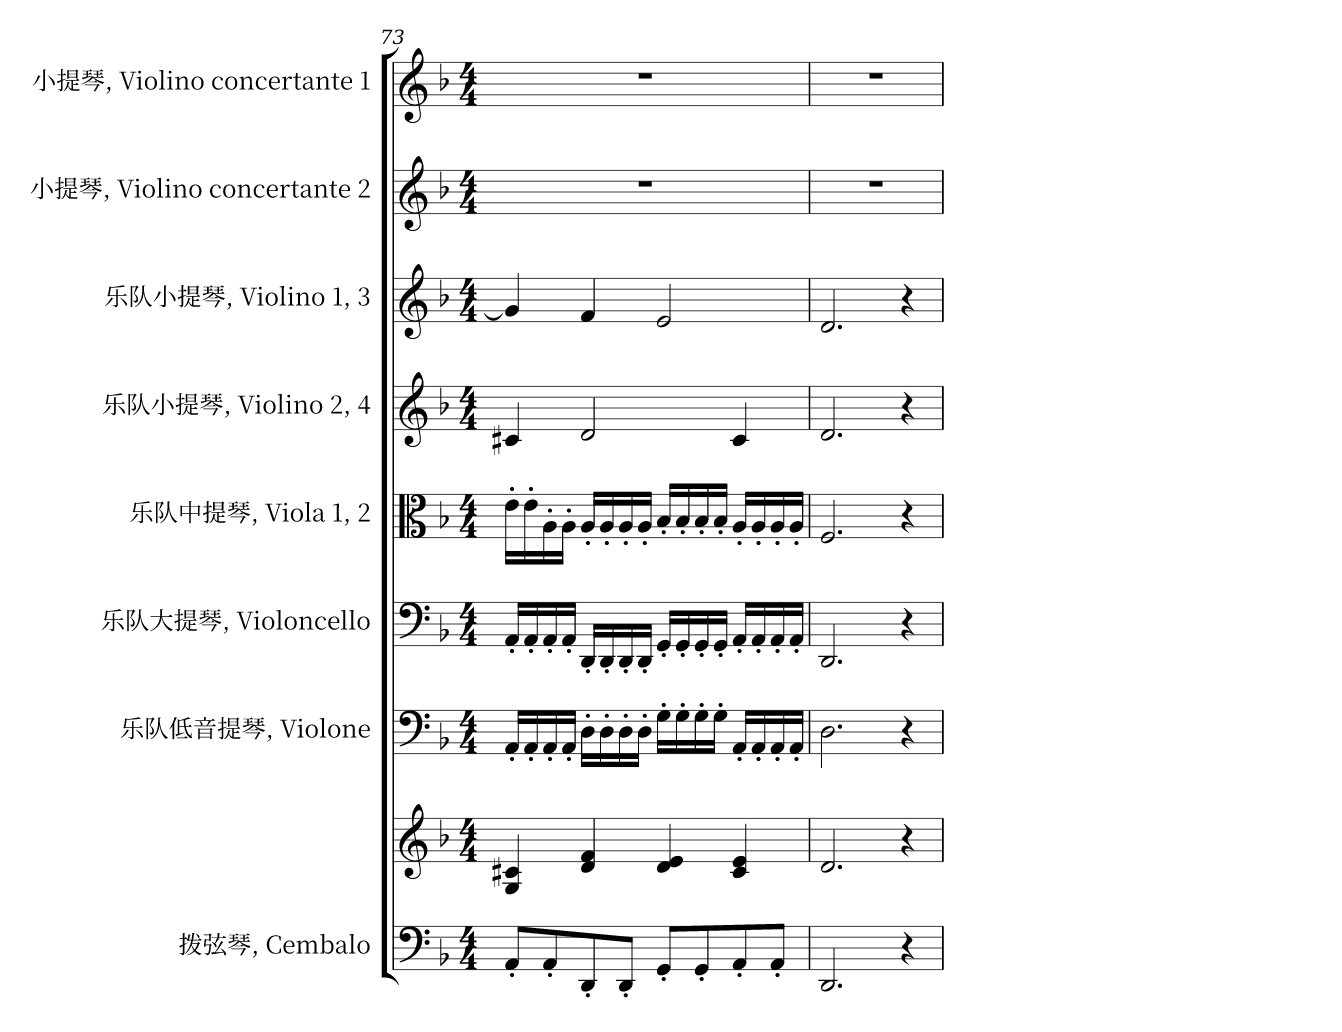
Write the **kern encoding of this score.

**kern	**kern	**kern	**kern	**kern	**kern	**kern	**kern	**kern
*part8	*part8	*part7	*part6	*part5	*part4	*part3	*part2	*part1
*staff9	*staff8	*staff7	*staff6	*staff5	*staff4	*staff3	*staff2	*staff1
*I"拨弦琴, Cembalo	*	*I"乐队低音提琴, Violone	*I"乐队大提琴, Violoncello	*I"乐队中提琴, Viola 1, 2	*I"乐队小提琴, Violino 2, 4	*I"乐队小提琴, Violino 1, 3	*I"小提琴, Violino concertante 2	*I"小提琴, Violino concertante 1
*	*	*	*	*	*	*	*I'Vln.	*I'Vln.
!!LO:PB:g=z
*clefF4	*clefG2	*clefF4	*clefF4	*clefC3	*clefG2	*clefG2	*clefG2	*clefG2
*	*	*ITrd7c12	*	*	*	*	*	*
*k[b-]	*k[b-]	*k[b-]	*k[b-]	*k[b-]	*k[b-]	*k[b-]	*k[b-]	*k[b-]
*M4/4	*M4/4	*M4/4	*M4/4	*M4/4	*M4/4	*M4/4	*M4/4	*M4/4
*MM76	*MM76	*MM76	*MM76	*MM76	*MM76	*MM76	*MM76	*MM76
=73	=73	=73	=73	=73	=73	=73	=73	=73
8AA'/L	4G/ 4c#X/	16AAA'/LL	16AA'/LL	16e'\LL	4c#X/	4g/]	1r	1r
.	.	16AAA'/	16AA'/	16e'\	.	.	.	.
8AA'/	.	16AAA'/	16AA'/	16A'\	.	.	.	.
.	.	16AAA'/JJ	16AA'/JJ	16A'\JJ	.	.	.	.
8DD'/	4d/ 4f/	16DD'\LL	16DD'/LL	16A'/LL	2d/	4f/	.	.
.	.	16DD'\	16DD'/	16A'/	.	.	.	.
8DD'/J	.	16DD'\	16DD'/	16A'/	.	.	.	.
.	.	16DD'\JJ	16DD'/JJ	16A'/JJ	.	.	.	.
8GG'/L	4d/ 4e/	16GG'\LL	16GG'/LL	16B-'/LL	.	2e/	.	.
.	.	16GG'\	16GG'/	16B-'/	.	.	.	.
8GG'/	.	16GG'\	16GG'/	16B-'/	.	.	.	.
.	.	16GG'\JJ	16GG'/JJ	16B-'/JJ	.	.	.	.
8AA'/	4c#/ 4e/	16AAA'/LL	16AA'/LL	16A'/LL	4c#/	.	.	.
.	.	16AAA'/	16AA'/	16A'/	.	.	.	.
8AA'/J	.	16AAA'/	16AA'/	16A'/	.	.	.	.
.	.	16AAA'/JJ	16AA'/JJ	16A'/JJ	.	.	.	.
=74	=74	=74	=74	=74	=74	=74	=74	=74
*	*	*	*	*	*	*	*	*MM50
2.DD/	2.d/	2.DD\	2.DD/	2.F/	2.d/	2.d/	1r	1r
4r	4r	4r	4r	4r	4r	4r	.	.
=	=	=	=	=	=	=	=	=
*-	*-	*-	*-	*-	*-	*-	*-	*-
